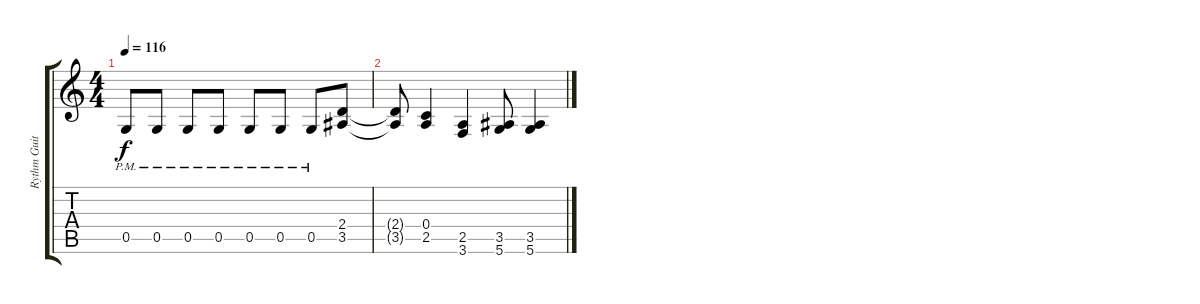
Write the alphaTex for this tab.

\track ("Rythm Guitar I" "Rythm Guit") {instrument distortionguitar}
\staff {score tabs}
\tuning (D4 A3 F3 C3 G2 D2) {hide}
\ts (4 4)
\tempo 116
\clef g2
\ks c
0.5{pm}.8{dy f} 0.5{pm}.8 0.5{pm}.8 0.5{pm}.8 0.5{pm}.8 0.5{pm}.8 0.5{pm}.8 (2.4 3.5).8 |
(2.4{t} 3.5{t}).8 (0.4 2.5).4 (2.5 3.6).4 (3.5 5.6).8 (3.5 5.6).4
